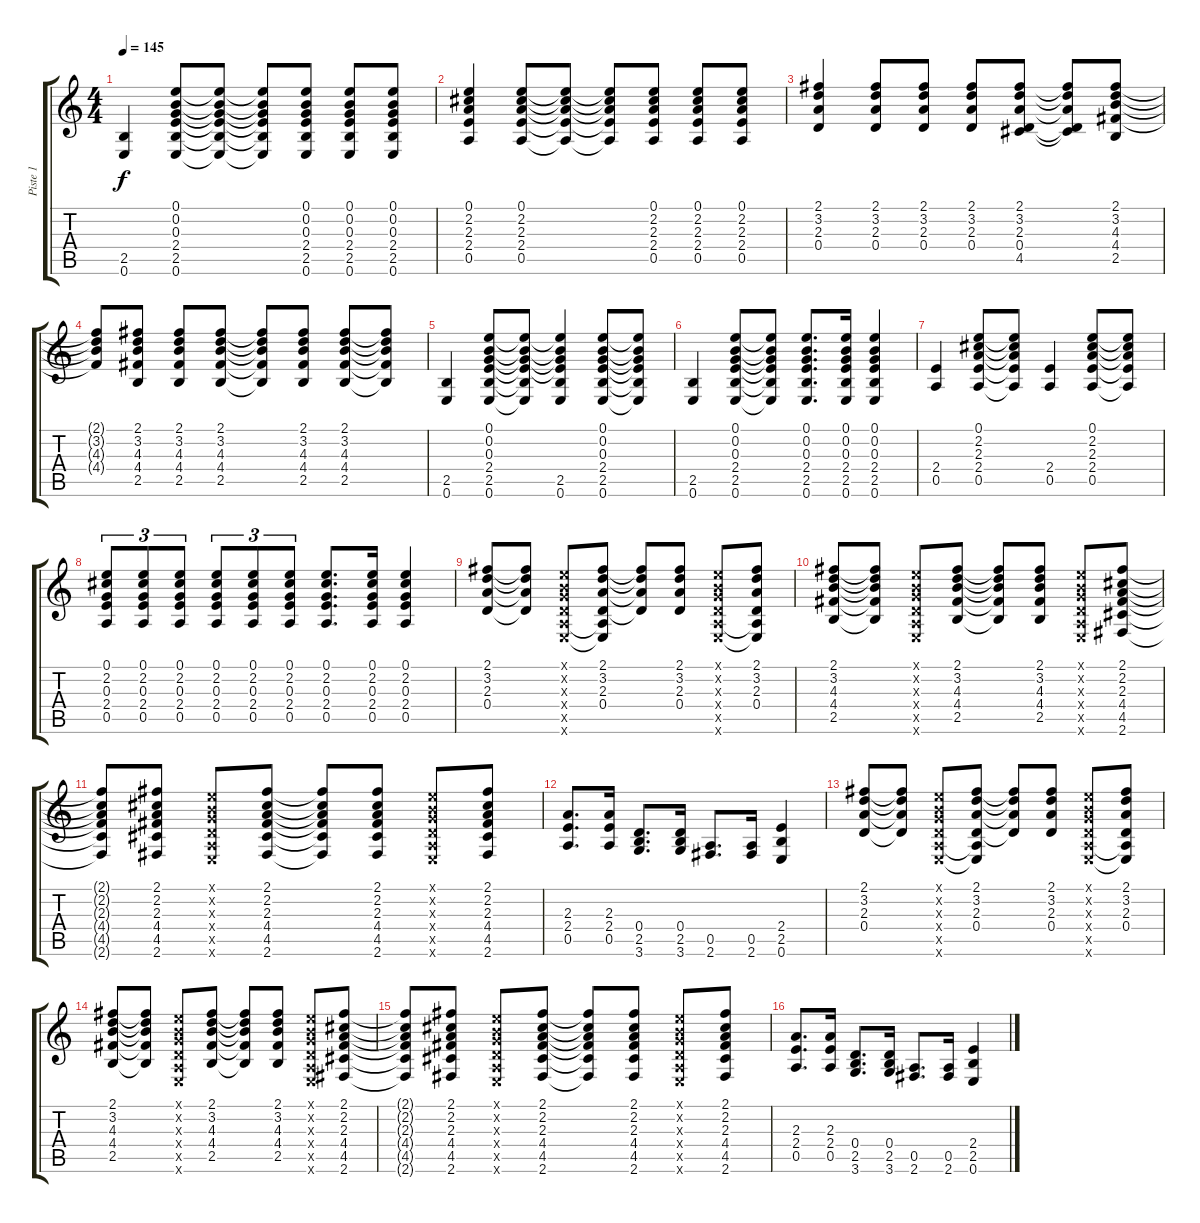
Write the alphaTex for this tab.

\track ("Piste 1" "Piste 1") {instrument acousticguitarsteel}
\staff {score tabs}
\tuning (E4 B3 G3 D3 A2 E2) {hide}
\ts (4 4)
\tempo 145
\clef g2
\ks c
(2.5 0.6).4{dy f} (0.1 0.2 0.3 2.4 2.5 0.6).8 (0.1{t} 0.2{t} 0.3{t} 2.4{t} 2.5{t} 0.6{t}).8 (0.1{t} 0.2{t} 0.3{t} 2.4{t} 2.5{t} 0.6{t}).8 (0.1 0.2 0.3 2.4 2.5 0.6).8 (0.1 0.2 0.3 2.4 2.5 0.6).8 (0.1 0.2 0.3 2.4 2.5 0.6).8 |
(0.1 2.2 2.3 2.4 0.5).4 (0.1 2.2 2.3 2.4 0.5).8 (0.1{t} 2.2{t} 2.3{t} 2.4{t} 0.5{t}).8 (0.1{t} 2.2{t} 2.3{t} 2.4{t} 0.5{t}).8 (0.1 2.2 2.3 2.4 0.5).8 (0.1 2.2 2.3 2.4 0.5).8 (0.1 2.2 2.3 2.4 0.5).8 |
(2.1 3.2 2.3 0.4).4 (2.1 3.2 2.3 0.4).8 (2.1 3.2 2.3 0.4).8 (2.1 3.2 2.3 0.4).8 (2.1 3.2 2.3 0.4 4.5).8 (2.1{t} 3.2{t} 2.3{t} 0.4{t} 4.5{t}).8 (2.1 3.2 4.3 4.4 2.5).8 |
(2.1{t} 3.2{t} 4.3{t} 4.4{t}).8 (2.1 3.2 4.3 4.4 2.5).8 (2.1 3.2 4.3 4.4 2.5).8 (2.1 3.2 4.3 4.4 2.5).8 (2.1{t} 3.2{t} 4.3{t} 4.4{t} 2.5{t}).8 (2.1 3.2 4.3 4.4 2.5).8 (2.1 3.2 4.3 4.4 2.5).8 (2.1{t} 3.2{t} 4.3{t} 4.4{t} 2.5{t}).8 |
(2.5 0.6).4 (0.1 0.2 0.3 2.4 2.5 0.6).8 (0.1{t} 0.2{t} 0.3{t} 2.4{t} 2.5{t} 0.6{t}).8 (0.1{t} 0.2{t} 0.3{t} 2.4{t} 2.5 0.6).4 (0.1 0.2 0.3 2.4 2.5 0.6).8 (0.1{t} 0.2{t} 0.3{t} 2.4{t} 2.5{t} 0.6{t}).8 |
(2.5 0.6).4 (0.1 0.2 0.3 2.4 2.5 0.6).8 (0.1{t} 0.2{t} 0.3{t} 2.4{t} 2.5{t} 0.6{t}).8 (0.1 0.2 0.3 2.4 2.5 0.6).8{d} (0.1 0.2 0.3 2.4 2.5 0.6).16 (0.1 0.2 0.3 2.4 2.5 0.6).4 |
(2.4 0.5).4 (0.1 2.2 2.3 2.4 0.5).8 (0.1{t} 2.2{t} 2.3{t} 2.4{t} 0.5{t}).8 (2.4 0.5).4 (0.1 2.2 2.3 2.4 0.5).8 (0.1{t} 2.2{t} 2.3{t} 2.4{t} 0.5{t}).8 |
(0.1 2.2 0.3 2.4 0.5).8{tu (3 2)} (0.1 2.2 0.3 2.4 0.5).8{tu (3 2)} (0.1 2.2 0.3 2.4 0.5).8{tu (3 2)} (0.1 2.2 0.3 2.4 0.5).8{tu (3 2)} (0.1 2.2 0.3 2.4 0.5).8{tu (3 2)} (0.1 2.2 0.3 2.4 0.5).8{tu (3 2)} (0.1 2.2 0.3 2.4 0.5).8{d} (0.1 2.2 0.3 2.4 0.5).16 (0.1 2.2 0.3 2.4 0.5).4 |
(2.1 3.2 2.3 0.4).8 (2.1{t} 3.2{t} 2.3{t} 0.4{t}).8 (0.1{x} 0.2{x} 0.3{x} 0.4{x} 0.5{x} 0.6{x}).8 (2.1 3.2 2.3 0.4 0.5{t} 0.6{t}).8 (2.1{t} 3.2{t} 2.3{t} 0.4{t}).8 (2.1 3.2 2.3 0.4).8 (0.1{x} 0.2{x} 0.3{x} 0.4{x} 0.5{x} 0.6{x}).8 (2.1 3.2 2.3 0.4 0.5{t} 0.6{t}).8 |
(2.1 3.2 4.3 4.4 2.5).8 (2.1{t} 3.2{t} 4.3{t} 4.4{t} 2.5{t}).8 (0.1{x} 0.2{x} 0.3{x} 0.4{x} 0.5{x} 0.6{x}).8 (2.1 3.2 4.3 4.4 2.5).8 (2.1{t} 3.2{t} 4.3{t} 4.4{t} 2.5{t}).8 (2.1 3.2 4.3 4.4 2.5).8 (0.1{x} 0.2{x} 0.3{x} 0.4{x} 0.5{x} 0.6{x}).8 (2.1 2.2 2.3 4.4 4.5 2.6).8 |
(2.1{t} 2.2{t} 2.3{t} 4.4{t} 4.5{t} 2.6{t}).8 (2.1 2.2 2.3 4.4 4.5 2.6).8 (0.1{x} 0.2{x} 0.3{x} 0.4{x} 0.5{x} 0.6{x}).8 (2.1 2.2 2.3 4.4 4.5 2.6).8 (2.1{t} 2.2{t} 2.3{t} 4.4{t} 4.5{t} 2.6{t}).8 (2.1 2.2 2.3 4.4 4.5 2.6).8 (0.1{x} 0.2{x} 0.3{x} 0.4{x} 0.5{x} 0.6{x}).8 (2.1 2.2 2.3 4.4 4.5 2.6).8 |
(2.3 2.4 0.5).8{d} (2.3 2.4 0.5).16 (0.4 2.5 3.6).8{d} (0.4 2.5 3.6).16 (0.5 2.6).8{d} (0.5 2.6).16 (2.4 2.5 0.6).4 |
(2.1 3.2 2.3 0.4).8 (2.1{t} 3.2{t} 2.3{t} 0.4{t}).8 (0.1{x} 0.2{x} 0.3{x} 0.4{x} 0.5{x} 0.6{x}).8 (2.1 3.2 2.3 0.4 0.5{t} 0.6{t}).8 (2.1{t} 3.2{t} 2.3{t} 0.4{t}).8 (2.1 3.2 2.3 0.4).8 (0.1{x} 0.2{x} 0.3{x} 0.4{x} 0.5{x} 0.6{x}).8 (2.1 3.2 2.3 0.4 0.5{t} 0.6{t}).8 |
(2.1 3.2 4.3 4.4 2.5).8 (2.1{t} 3.2{t} 4.3{t} 4.4{t} 2.5{t}).8 (0.1{x} 0.2{x} 0.3{x} 0.4{x} 0.5{x} 0.6{x}).8 (2.1 3.2 4.3 4.4 2.5).8 (2.1{t} 3.2{t} 4.3{t} 4.4{t} 2.5{t}).8 (2.1 3.2 4.3 4.4 2.5).8 (0.1{x} 0.2{x} 0.3{x} 0.4{x} 0.5{x} 0.6{x}).8 (2.1 2.2 2.3 4.4 4.5 2.6).8 |
(2.1{t} 2.2{t} 2.3{t} 4.4{t} 4.5{t} 2.6{t}).8 (2.1 2.2 2.3 4.4 4.5 2.6).8 (0.1{x} 0.2{x} 0.3{x} 0.4{x} 0.5{x} 0.6{x}).8 (2.1 2.2 2.3 4.4 4.5 2.6).8 (2.1{t} 2.2{t} 2.3{t} 4.4{t} 4.5{t} 2.6{t}).8 (2.1 2.2 2.3 4.4 4.5 2.6).8 (0.1{x} 0.2{x} 0.3{x} 0.4{x} 0.5{x} 0.6{x}).8 (2.1 2.2 2.3 4.4 4.5 2.6).8 |
(2.3 2.4 0.5).8{d} (2.3 2.4 0.5).16 (0.4 2.5 3.6).8{d} (0.4 2.5 3.6).16 (0.5 2.6).8{d} (0.5 2.6).16 (2.4 2.5 0.6).4
